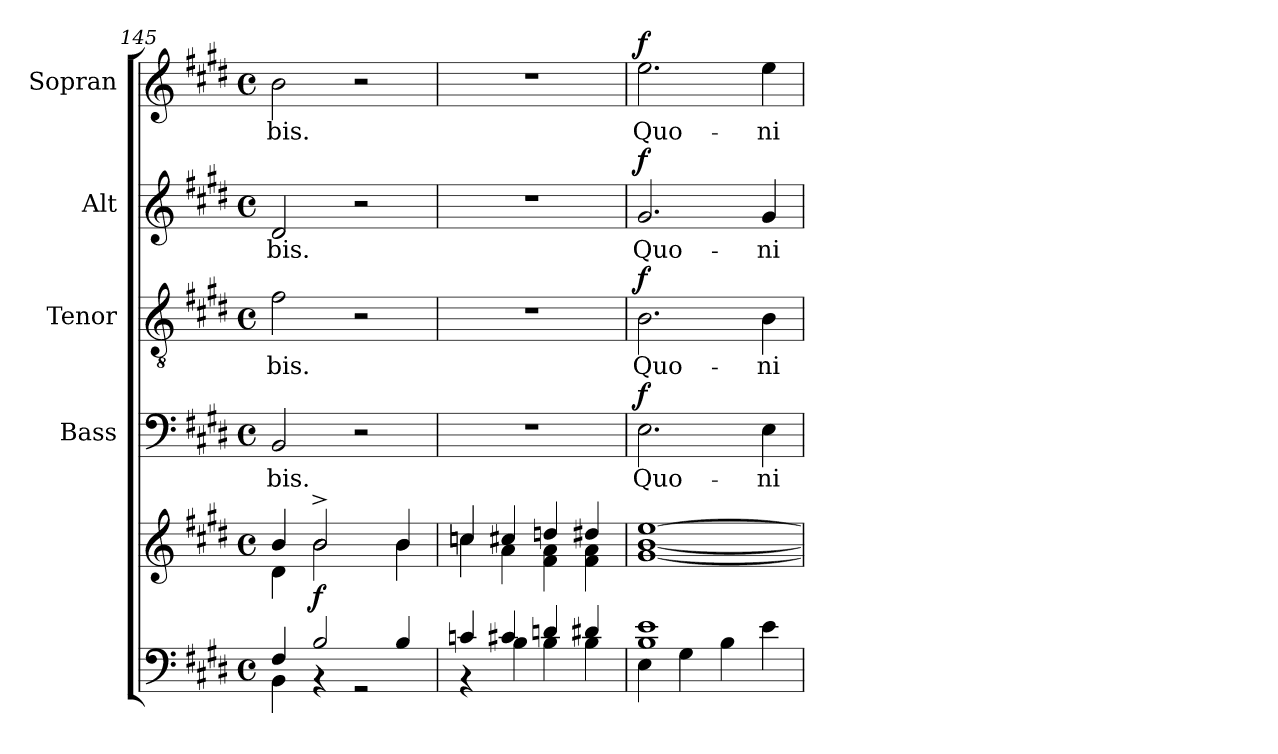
**kern	**kern	**dynam	**kern	**text	**dynam	**kern	**text	**dynam	**kern	**text	**dynam	**kern	**text	**dynam
*part5	*part5	*part5	*part4	*part4	*part4	*part3	*part3	*part3	*part2	*part2	*part2	*part1	*part1	*part1
*staff6	*staff5	*staff5/6	*staff4	*staff4	*staff4	*staff3	*staff3	*staff3	*staff2	*staff2	*staff2	*staff1	*staff1	*staff1
*	*	*	*I"Bass	*	*	*I"Tenor	*	*	*I"Alt	*	*	*I"Sopran	*	*
*	*	*	*I'B.	*	*	*I'T.	*	*	*I'A.	*	*	*I'S.	*	*
*clefF4	*clefG2	*	*clefF4	*	*	*clefGv2	*	*	*clefG2	*	*	*clefG2	*	*
*k[f#c#g#d#]	*k[f#c#g#d#]	*	*k[f#c#g#d#]	*	*	*k[f#c#g#d#]	*	*	*k[f#c#g#d#]	*	*	*k[f#c#g#d#]	*	*
*E:	*E:	*	*E:	*	*	*E:	*	*	*E:	*	*	*E:	*	*
*M4/4	*M4/4	*	*M4/4	*	*	*M4/4	*	*	*M4/4	*	*	*M4/4	*	*
*met(c)	*met(c)	*	*met(c)	*	*	*met(c)	*	*	*met(c)	*	*	*met(c)	*	*
=145	=145	=145	=145	=145	=145	=145	=145	=145	=145	=145	=145	=145	=145	=145
*^	*^	*	*	*	*	*	*	*	*	*	*	*	*	*
!	!	!	!	!	!	!LO:LY:b	!	!	!LO:LY:b	!	!	!LO:LY:b	!	!	!LO:LY:b	!
4F#/	4BB\	4b/	4d#\	.	2BB/	-bis.	.	2f#\	-bis.	.	2d#/	-bis.	.	2b\	-bis.	.
!	!	!	!	!LO:DY:b	!	!	!	!	!	!	!	!	!	!	!	!
2B/	4rAA	2b^>/	2b\	f	.	.	.	.	.	.	.	.	.	.	.	.
.	2rGG	.	.	.	2r	.	.	2r	.	.	2r	.	.	2r	.	.
4B/	.	4b/	4b\	.	.	.	.	.	.	.	.	.	.	.	.	.
=146	=146	=146	=146	=146	=146	=146	=146	=146	=146	=146	=146	=146	=146	=146	=146	=146
4cn/	4rBB	4cc/	4ccn\	.	1r	.	.	1r	.	.	1r	.	.	1r	.	.
4c#X/	4B\	4cc#X/	4a\	.	.	.	.	.	.	.	.	.	.	.	.	.
4dn/	4B\	4ddn/	4f#\ 4a\	.	.	.	.	.	.	.	.	.	.	.	.	.
4d#X/	4B\	4dd#X/	4f#\ 4a\	.	.	.	.	.	.	.	.	.	.	.	.	.
=147	=147	=147	=147	=147	=147	=147	=147	=147	=147	=147	=147	=147	=147	=147	=147	=147
!	!	!	!	!	!	!LO:LY:b	!LO:DY:a	!	!LO:LY:b	!LO:DY:a	!	!LO:LY:b	!LO:DY:a	!	!LO:LY:b	!LO:DY:a
1B 1e	4E\	[>1ee	[<1g# [<1b	.	2.E\	Quo-	f	2.B\	Quo-	f	2.g#/	Quo-	f	2.ee\	Quo-	f
.	4G#\	.	.	.	.	.	.	.	.	.	.	.	.	.	.	.
.	4B\	.	.	.	.	.	.	.	.	.	.	.	.	.	.	.
!	!	!	!	!	!	!LO:LY:b	!	!	!LO:LY:b	!	!	!LO:LY:b	!	!	!LO:LY:b	!
.	4e\	.	.	.	4E\	-ni-	.	4B\	-ni-	.	4g#/	-ni-	.	4ee\	-ni-	.
*v	*v	*	*	*	*	*	*	*	*	*	*	*	*	*	*	*
*	*v	*v	*	*	*	*	*	*	*	*	*	*	*	*	*
=	=	=	=	=	=	=	=	=	=	=	=	=	=	=
*-	*-	*-	*-	*-	*-	*-	*-	*-	*-	*-	*-	*-	*-	*-
